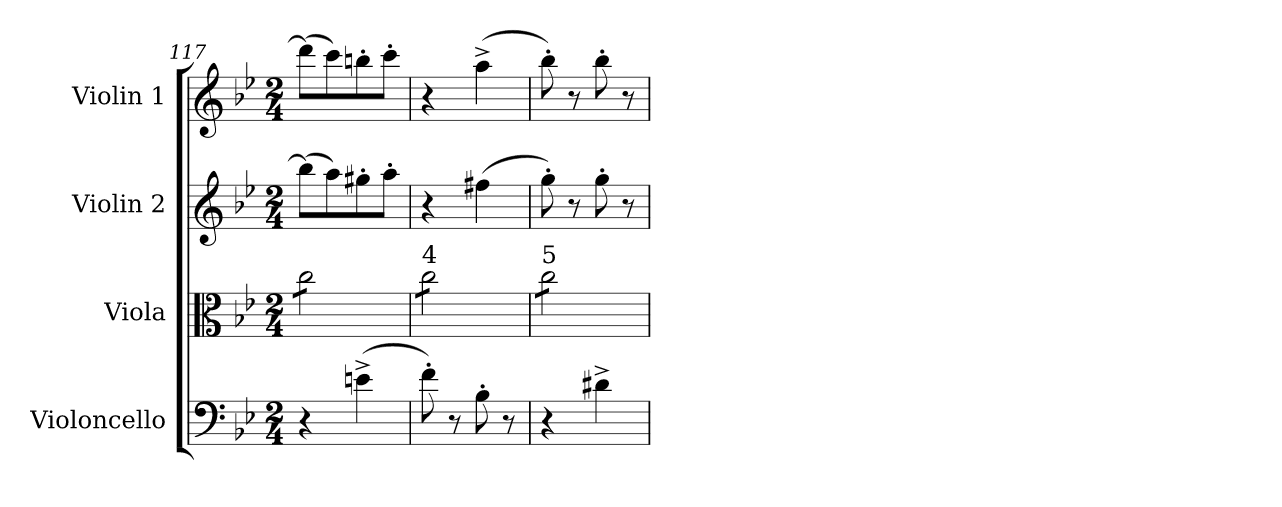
**kern	**kern	**kern	**kern
*part4	*part3	*part2	*part1
*staff4	*staff3	*staff2	*staff1
*I"Violoncello	*I"Viola	*I"Violin 2	*I"Violin 1
*I'Vc	*I'Vla	*I'Vln	*I'Vln
*clefF4	*clefC3	*clefG2	*clefG2
*k[b-e-]	*k[b-e-]	*k[b-e-]	*k[b-e-]
*M2/4	*M2/4	*M2/4	*M2/4
=117	=117	=117	=117
!	!LO:TX:a:t=3	!	!
*	*tremolo	*	*
4r	8cc\L	(8bb-\L]	(8ddd\L]
.	8cc\	8aa\)	8ccc\)
(4en^\	8cc\	8gg#X'\	8bbn'\
.	8cc\J	8aa'\J	8ccc'\J
=118	=118	=118	=118
!	!LO:TX:a:t=4	!	!
8f'\)	8cc\L	4r	4r
8r	8cc\	.	.
8B-'\	8cc\	(4ff#X\	(4aa^\
8r	8cc\J	.	.
=119	=119	=119	=119
!	!LO:TX:a:t=5	!	!
4r	8cc\L	8gg'\)	8bb-'\)
.	8cc\	8r	8r
4d#X^\	8cc\	8gg'\	8bb-'\
.	8cc\J	8r	8r
*	*Xtremolo	*	*
=	=	=	=
*-	*-	*-	*-
